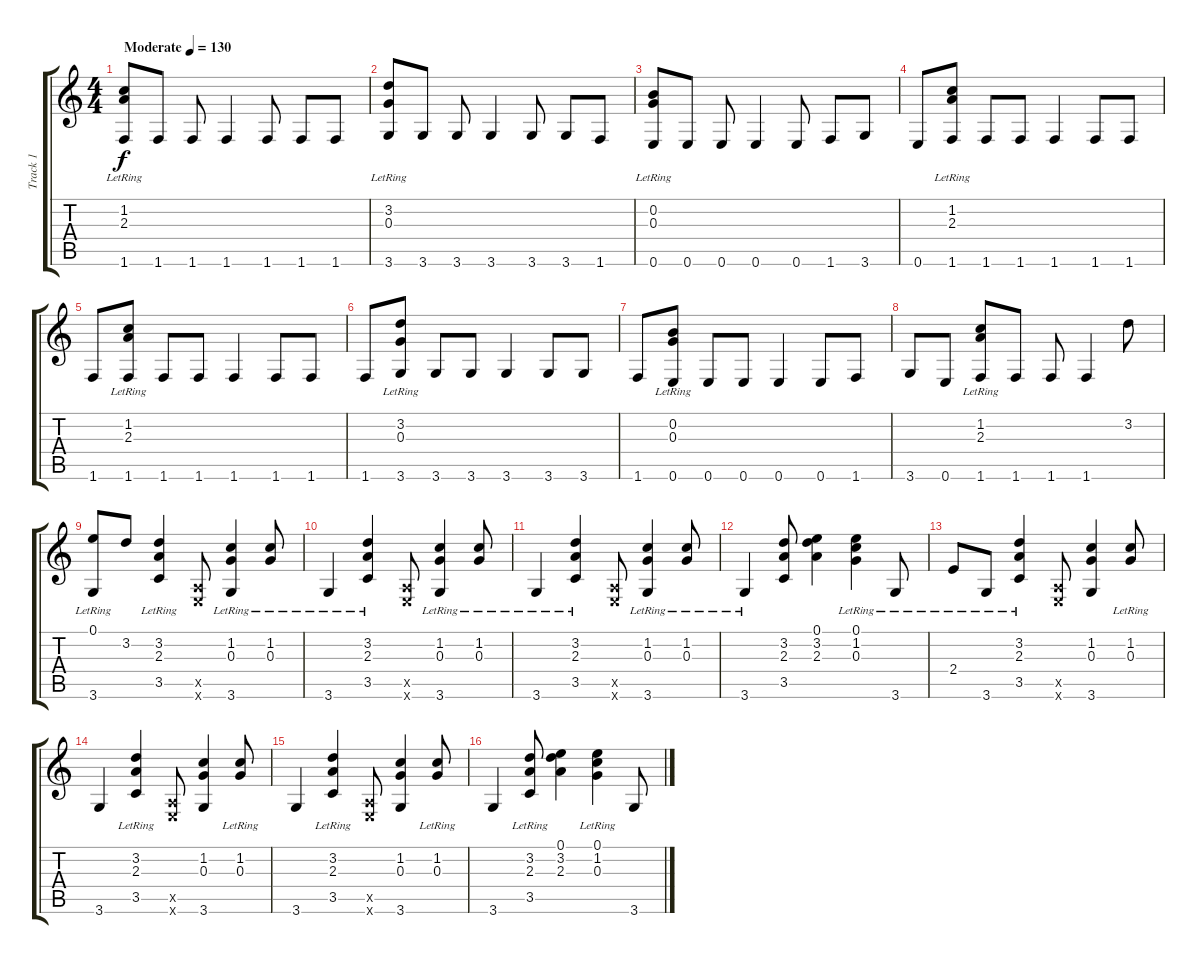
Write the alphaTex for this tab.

\track ("Track 1" "Track 1") {instrument acousticguitarsteel}
\staff {score tabs}
\tuning (E4 B3 G3 D3 A2 E2) {hide}
\ts (4 4)
\tempo (130 "Moderate")
\clef g2
\ks c
(1.2{lr} 2.3{lr} 1.6).8{dy f instrument acousticguitarsteel} 1.6.8 1.6.8 1.6.4 1.6.8 1.6.8 1.6.8 |
(3.2{lr} 0.3{lr} 3.6).8 3.6.8 3.6.8 3.6.4 3.6.8 3.6.8 1.6.8 |
(0.2{lr} 0.3{lr} 0.6).8 0.6.8 0.6.8 0.6.4 0.6.8 1.6.8 3.6.8 |
0.6.8 (1.2{lr} 2.3{lr} 1.6).8 1.6.8 1.6.8 1.6.4 1.6.8 1.6.8 |
1.6.8 (1.2{lr} 2.3{lr} 1.6).8 1.6.8 1.6.8 1.6.4 1.6.8 1.6.8 |
1.6.8 (3.2{lr} 0.3{lr} 3.6).8 3.6.8 3.6.8 3.6.4 3.6.8 3.6.8 |
1.6.8 (0.2{lr} 0.3{lr} 0.6).8 0.6.8 0.6.8 0.6.4 0.6.8 1.6.8 |
3.6.8 0.6.8 (1.2{lr} 2.3{lr} 1.6).8 1.6.8 1.6.8 1.6.4 3.2.8 |
(0.1 3.6{lr}).8 3.2.8 (3.2{lr} 2.3{lr} 3.5).4 (0.5{x} 0.6{x}).8 (1.2 0.3 3.6{lr}).4 (1.2{lr} 0.3{lr}).8 |
3.6{lr}.4 (3.2{lr} 2.3{lr} 3.5).4 (0.5{x} 0.6{x}).8 (1.2 0.3 3.6{lr}).4 (1.2{lr} 0.3{lr}).8 |
3.6{lr}.4 (3.2{lr} 2.3{lr} 3.5).4 (0.5{x} 0.6{x}).8 (1.2 0.3 3.6{lr}).4 (1.2{lr} 0.3{lr}).8 |
3.6{lr}.4 (3.2 2.3 3.5).8 (0.1 3.2 2.3).4 (0.1{lr} 1.2{lr} 0.3).4 3.6{lr}.8 |
2.4{lr}.8 3.6{lr}.8 (3.2{lr} 2.3{lr} 3.5).4 (0.5{x} 0.6{x}).8 (1.2 0.3 3.6).4 (1.2{lr} 0.3{lr}).8 |
3.6.4 (3.2{lr} 2.3{lr} 3.5).4 (0.5{x} 0.6{x}).8 (1.2 0.3 3.6).4 (1.2{lr} 0.3{lr}).8 |
3.6.4 (3.2{lr} 2.3{lr} 3.5).4 (0.5{x} 0.6{x}).8 (1.2 0.3 3.6).4 (1.2{lr} 0.3{lr}).8 |
3.6.4 (3.2 2.3 3.5{lr}).8 (0.1 3.2 2.3).4 (0.1{lr} 1.2{lr} 0.3{lr}).4 3.6.8
